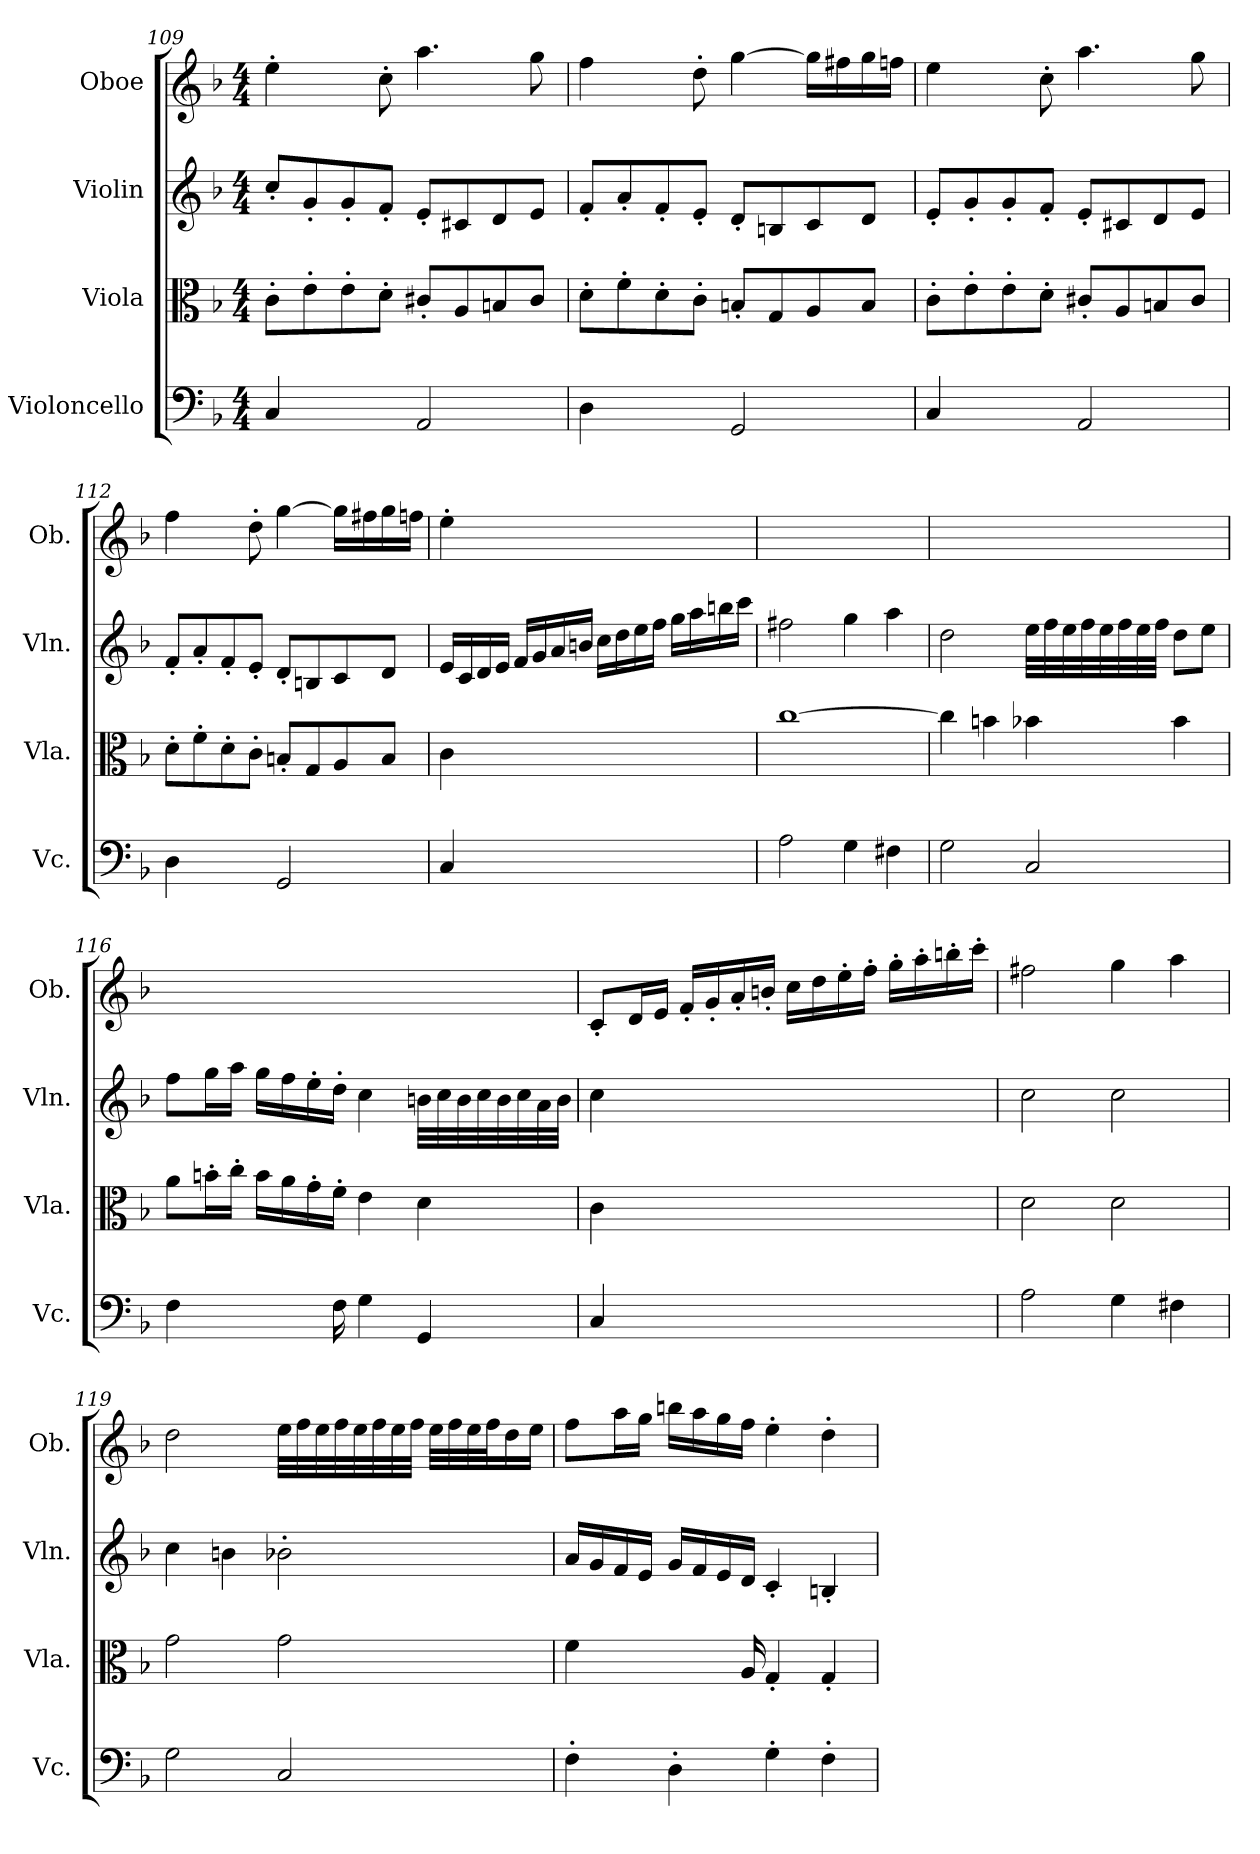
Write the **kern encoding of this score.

**kern	**kern	**kern	**kern
*part4	*part3	*part2	*part1
*staff4	*staff3	*staff2	*staff1
*I"Violoncello	*I"Viola	*I"Violin	*I"Oboe
*I'Vc.	*I'Vla.	*I'Vln.	*I'Ob.
*clefF4	*clefC3	*clefG2	*clefG2
*k[b-]	*k[b-]	*k[b-]	*k[b-]
*M4/4	*M4/4	*M4/4	*M4/4
=109	=109	=109	=109
4C/	8c'\L	8cc'/L	4ee'\
.	8e'\	8g'/	.
4ryy	8e'\	8g'/	8ryy
.	8d'\J	8f'/J	8cc'\
2AA/	8c#X'/L	8e'/L	4.aa\
.	8A/	8c#X/	.
.	8Bn/	8d/	.
.	8c#/J	8e/J	8gg\
!!LO:PB:g=z
=110	=110	=110	=110
4D\	8d'\L	8f'/L	4ff\
.	8f'\	8a'/	.
4ryy	8d'\	8f'/	8ryy
.	8c'\J	8e'/J	8dd'\
2GG/	8Bn'/L	8d'/L	[4gg\
.	8G/	8Bn/	.
.	8A/	8c/	16gg\LL]
.	.	.	16ff#X\
.	8B/J	8d/J	16gg\
.	.	.	16ffn\JJ
=111	=111	=111	=111
4C/	8c'\L	8e'/L	4ee\
.	8e'\	8g'/	.
4ryy	8e'\	8g'/	8ryy
.	8d'\J	8f'/J	8cc'\
2AA/	8c#X'/L	8e'/L	4.aa\
.	8A/	8c#X/	.
.	8Bn/	8d/	.
.	8c#/J	8e/J	8gg\
=112	=112	=112	=112
4D\	8d'\L	8f'/L	4ff\
.	8f'\	8a'/	.
4ryy	8d'\	8f'/	8ryy
.	8c'\J	8e'/J	8dd'\
2GG/	8Bn'/L	8d'/L	[4gg\
.	8G/	8Bn/	.
.	8A/	8c/	16gg\LL]
.	.	.	16ff#X\
.	8B/J	8d/J	16gg\
.	.	.	16ffn\JJ
!!LO:LB:g=z
=113	=113	=113	=113
4C/	4c\	16e/LL	4ee'\
.	.	16c/	.
.	.	16d/	.
.	.	16e/JJ	.
4ryy	4ryy	16f/LL	4ryy
.	.	16g/	.
.	.	16a/	.
.	.	16bn/JJ	.
2ryy	2ryy	16cc\LL	2ryy
.	.	16dd\	.
.	.	16ee\	.
.	.	16ff\JJ	.
.	.	16gg\LL	.
.	.	16aa\	.
.	.	16bbn\	.
.	.	16ccc\JJ	.
=114	=114	=114	=114
2A\	[1cc	2ff#X\	1ryy
4G\	.	4gg\	.
4F#X\	.	4aa\	.
=115	=115	=115	=115
2G\	4cc\]	2dd\	1ryy
.	4bn\	.	.
2C/	4b-X\	32ee\LLL	.
.	.	32ff\	.
.	.	32ee\	.
.	.	32ff\	.
.	.	32ee\	.
.	.	32ff\	.
.	.	32ee\	.
.	.	32ff\JJJ	.
.	4b-\	8dd\L	.
.	.	8ee\J	.
!!LO:LB:g=z
=116	=116	=116	=116
4F\	8a\L	8ff\L	1ryy
.	16bn'\L	16gg\L	.
.	16cc'\JJ	16aa\JJ	.
8ryy	16b\LL	16gg\LL	.
.	16a\	16ff\	.
16ryy	16g'\	16ee'\	.
16F\	16f'\JJ	16dd'\JJ	.
4G\	4e\	4cc\	.
4GG/	4d\	32bn\LLL	.
.	.	32cc\	.
.	.	32b\	.
.	.	32cc\	.
.	.	32b\	.
.	.	32cc\	.
.	.	32a\	.
.	.	32b\JJJ	.
=117	=117	=117	=117
4C/	4c\	4cc\	8c'/L
.	.	.	16d/L
.	.	.	16e/JJ
4ryy	4ryy	4ryy	16f'/LL
.	.	.	16g'/
.	.	.	16a'/
.	.	.	16bn'/JJ
2ryy	2ryy	2ryy	16cc\LL
.	.	.	16dd\
.	.	.	16ee'\
.	.	.	16ff'\JJ
.	.	.	16gg'\LL
.	.	.	16aa'\
.	.	.	16bbn'\
.	.	.	16ccc'\JJ
=118	=118	=118	=118
2A\	2d\	2cc\	2ff#X\
4G\	2d\	2cc\	4gg\
4F#X\	.	.	4aa\
!!LO:PB:g=z
=119	=119	=119	=119
2G\	2g\	4cc\	2dd\
.	.	4bn\	.
2C/	2g\	2b-X'\	32ee\LLL
.	.	.	32ff\
.	.	.	32ee\
.	.	.	32ff\
.	.	.	32ee\
.	.	.	32ff\
.	.	.	32ee\
.	.	.	32ff\JJJ
.	.	.	32ee\LLL
.	.	.	32ff\
.	.	.	32ee\
.	.	.	32ff\J
.	.	.	16dd\
.	.	.	16ee\JJ
=120	=120	=120	=120
4F'\	4f\	16a/LL	8ff\L
.	.	16g/	.
.	.	16f/	16aa\L
.	.	16e/JJ	16gg\JJ
4D'\	8ryy	16g/LL	16bbn\LL
.	.	16f/	16aa\
.	16ryy	16e/	16gg\
.	16A/	16d/JJ	16ff\JJ
4G'\	4G'/	4c'/	4ee'\
4F'\	4G'/	4Bn'/	4dd'\
=	=	=	=
*-	*-	*-	*-
